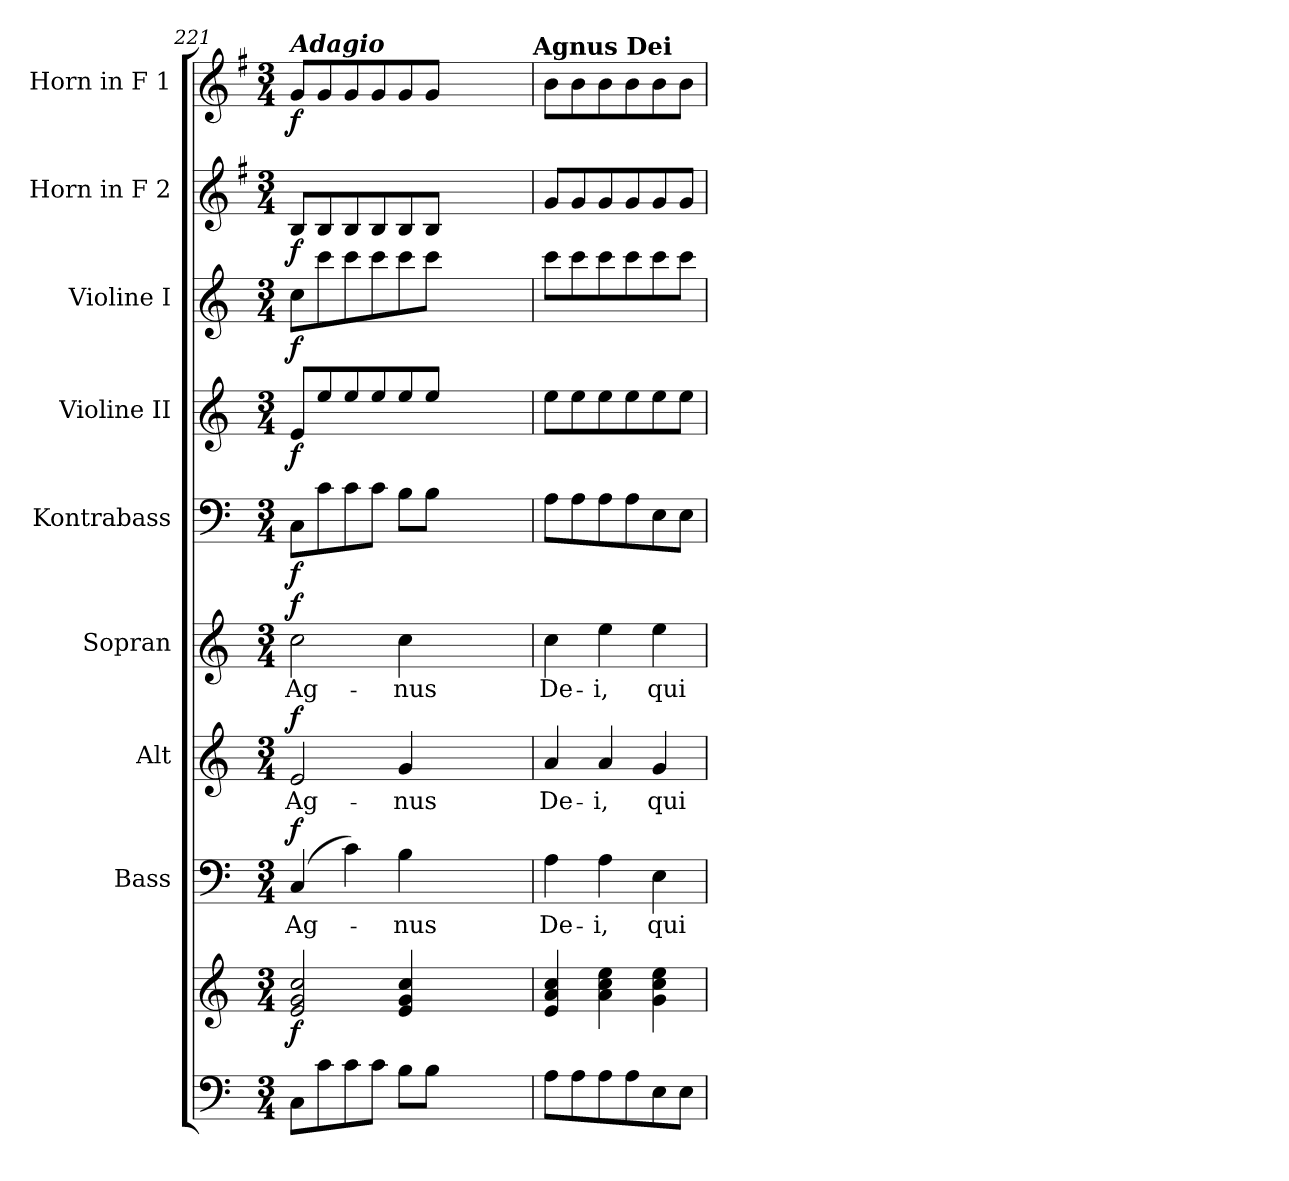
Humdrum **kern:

**kern	**kern	**dynam	**kern	**text	**dynam	**kern	**text	**dynam	**kern	**text	**dynam	**kern	**dynam	**kern	**dynam	**kern	**dynam	**kern	**dynam	**kern	**dynam
*part9	*part9	*part9	*part8	*part8	*part8	*part7	*part7	*part7	*part6	*part6	*part6	*part5	*part5	*part4	*part4	*part3	*part3	*part2	*part2	*part1	*part1
*staff10	*staff9	*staff9/10	*staff8	*staff8	*staff8	*staff7	*staff7	*staff7	*staff6	*staff6	*staff6	*staff5	*staff5	*staff4	*staff4	*staff3	*staff3	*staff2	*staff2	*staff1	*staff1
*	*	*	*I"Bass	*	*	*I"Alt	*	*	*I"Sopran	*	*	*I"Kontrabass	*	*I"Violine II	*	*I"Violine I	*	*I"Horn in F 2	*	*I"Horn in F 1	*
*	*	*	*I'B.	*	*	*I'A.	*	*	*I'S.	*	*	*I'Kb.	*	*I'Vl. II	*	*I'Vl. I	*	*I'Hrn. 2	*	*I'Hrn. 1	*
!!LO:PB:g=z
*clefF4	*clefG2	*	*clefF4	*	*	*clefG2	*	*	*clefG2	*	*	*clefF4	*	*clefG2	*	*clefG2	*	*clefG2	*	*clefG2	*
*	*	*	*	*	*	*	*	*	*	*	*	*ITrd7c12	*	*	*	*	*	*ITrd4c7	*	*ITrd4c7	*
*k[]	*k[]	*	*k[]	*	*	*k[]	*	*	*k[]	*	*	*k[]	*	*k[]	*	*k[]	*	*k[]	*	*k[]	*
*C:	*C:	*	*C:	*	*	*C:	*	*	*C:	*	*	*C:	*	*C:	*	*C:	*	*C:	*	*C:	*
*M3/4	*M3/4	*	*M3/4	*	*	*M3/4	*	*	*M3/4	*	*	*M3/4	*	*M3/4	*	*M3/4	*	*M3/4	*	*M3/4	*
=221	=221	=221	=221	=221	=221	=221	=221	=221	=221	=221	=221	=221	=221	=221	=221	=221	=221	=221	=221	=221	=221
!	!	!	!	!	!	!	!	!	!	!	!	!	!	!	!	!	!	!	!	!LO:TX:a:Bi:t=Adagio	!
!	!	!LO:DY:b	!	!LO:LY:b	!LO:DY:a	!	!LO:LY:b	!LO:DY:a	!	!LO:LY:b	!LO:DY:a	!	!LO:DY:b	!	!LO:DY:b	!	!LO:DY:b	!	!LO:DY:b	!	!LO:DY:b
8C\L	2e/ 2g/ 2cc/	f	(4C/	Ag-	f	2e/	Ag-	f	2cc\	Ag-	f	8CC\L	f	8e/L	f	8cc\L	f	8E/L	f	8c/L	f
8c\	.	.	.	.	.	.	.	.	.	.	.	8C\	.	8ee/	.	8ccc\	.	8E/	.	8c/	.
8c\	.	.	4c\)	.	.	.	.	.	.	.	.	8C\	.	8ee/	.	8ccc\	.	8E/	.	8c/	.
8c\J	.	.	.	.	.	.	.	.	.	.	.	8C\J	.	8ee/	.	8ccc\	.	8E/	.	8c/	.
!	!	!	!	!LO:LY:b	!	!	!LO:LY:b	!	!	!LO:LY:b	!	!	!	!	!	!	!	!	!	!	!
8B\L	4e/ 4g/ 4cc/	.	4B\	-nus	.	4g/	-nus	.	4cc\	-nus	.	8BB\L	.	8ee/	.	8ccc\	.	8E/	.	8c/	.
8B\J	.	.	.	.	.	.	.	.	.	.	.	8BB\J	.	8ee/J	.	8ccc\J	.	8E/J	.	8c/J	.
2.ryy	2.ryy	.	2.ryy	.	.	2.ryy	.	.	2.ryy	.	.	2.ryy	.	2.ryy	.	2.ryy	.	2.ryy	.	2.ryy	.
!	!	!	!	!	!	!	!	!	!	!	!	!	!	!	!	!	!	!	!	!LO:TX:a:B:t=Agnus Dei	!
=222	=222	=222	=222	=222	=222	=222	=222	=222	=222	=222	=222	=222	=222	=222	=222	=222	=222	=222	=222	=222	=222
!	!	!	!	!LO:LY:b	!	!	!LO:LY:b	!	!	!LO:LY:b	!	!	!	!	!	!	!	!	!	!	!
8A\L	4e/ 4a/ 4cc/	.	4A\	De-	.	4a/	De-	.	4cc\	De-	.	8AA\L	.	8ee\L	.	8ccc\L	.	8c/L	.	8e\L	.
8A\	.	.	.	.	.	.	.	.	.	.	.	8AA\	.	8ee\	.	8ccc\	.	8c/	.	8e\	.
!	!	!	!	!LO:LY:b	!	!	!LO:LY:b	!	!	!LO:LY:b	!	!	!	!	!	!	!	!	!	!	!
8A\	4a\ 4cc\ 4ee\	.	4A\	-i,	.	4a/	-i,	.	4ee\	-i,	.	8AA\	.	8ee\	.	8ccc\	.	8c/	.	8e\	.
8A\	.	.	.	.	.	.	.	.	.	.	.	8AA\	.	8ee\	.	8ccc\	.	8c/	.	8e\	.
!	!	!	!	!LO:LY:b	!	!	!LO:LY:b	!	!	!LO:LY:b	!	!	!	!	!	!	!	!	!	!	!
8E\	4g\ 4cc\ 4ee\	.	4E\	qui	.	4g/	qui	.	4ee\	qui	.	8EE\	.	8ee\	.	8ccc\	.	8c/	.	8e\	.
8E\J	.	.	.	.	.	.	.	.	.	.	.	8EE\J	.	8ee\J	.	8ccc\J	.	8c/J	.	8e\J	.
=	=	=	=	=	=	=	=	=	=	=	=	=	=	=	=	=	=	=	=	=	=
*-	*-	*-	*-	*-	*-	*-	*-	*-	*-	*-	*-	*-	*-	*-	*-	*-	*-	*-	*-	*-	*-
